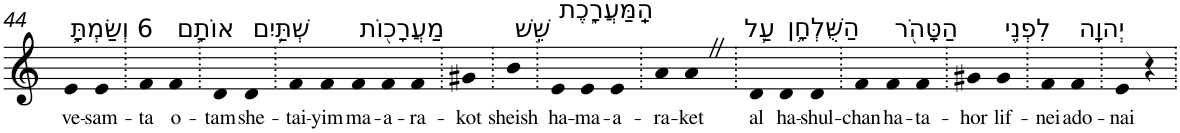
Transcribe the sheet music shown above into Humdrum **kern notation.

**kern	**text
*part1	*part1
*staff1	*staff1
*I"Piano	*
*I'Pno	*
!!LO:PB:g=z
*clefG2	*
*k[]	*
=44	=44
!LO:TX:a:t=6 וְשַׂמְתָּ֥	!
!	!LO:LY:b
4e	ve-
!	!LO:LY:b
4e	-sam-
=45.	=45.
!	!LO:LY:b
4f	-ta
!LO:TX:a:t=אוֹתָ֛ם	!
!	!LO:LY:b
4f	o-
=46.	=46.
!	!LO:LY:b
4d	-tam
!LO:TX:a:t=שְׁתַּ֥יִם	!
!	!LO:LY:b
4d	she-
=47.	=47.
!	!LO:LY:b
4f	-tai-
!	!LO:LY:b
4f	-yim
!LO:TX:a:t=מַעֲרָכ֖וֹת	!
!	!LO:LY:b
4f	ma-
!	!LO:LY:b
4f	-a-
!	!LO:LY:b
4f	-ra-
=48.	=48.
!	!LO:LY:b
4g#X	-kot
=49.	=49.
!LO:TX:a:t=שֵׁ֣שׁ	!
!	!LO:LY:b
4b	sheish
=50.	=50.
!LO:TX:a:t=הַֽמַּעֲרָ֑כֶת	!
!	!LO:LY:b
4e	ha-
!	!LO:LY:b
4e	-ma-
!	!LO:LY:b
4e	-a-
=51.	=51.
!	!LO:LY:b
4a	-ra-
!	!LO:LY:b
4aZ	-ket
=52.	=52.
!LO:TX:a:t=עַ֛ל	!
!	!LO:LY:b
4d	al
!LO:TX:a:t=הַשֻּׁלְחָ֥ן	!
!	!LO:LY:b
4d	ha-
!	!LO:LY:b
4d	-shul-
=53.	=53.
!	!LO:LY:b
4f	-chan
!LO:TX:a:t=הַטָּהֹ֖ר	!
!	!LO:LY:b
4f	ha-
!	!LO:LY:b
4f	-ta-
=54.	=54.
!	!LO:LY:b
4g#X	-hor
!LO:TX:a:t=לִפְנֵ֥י	!
!	!LO:LY:b
4g#	lif-
=55.	=55.
!	!LO:LY:b
4f	-nei
!LO:TX:a:t=יְהוָֽה	!
!	!LO:LY:b
4f	ado-
=56.	=56.
!	!LO:LY:b
4e	-nai
4r	.
=.	=.
*-	*-
